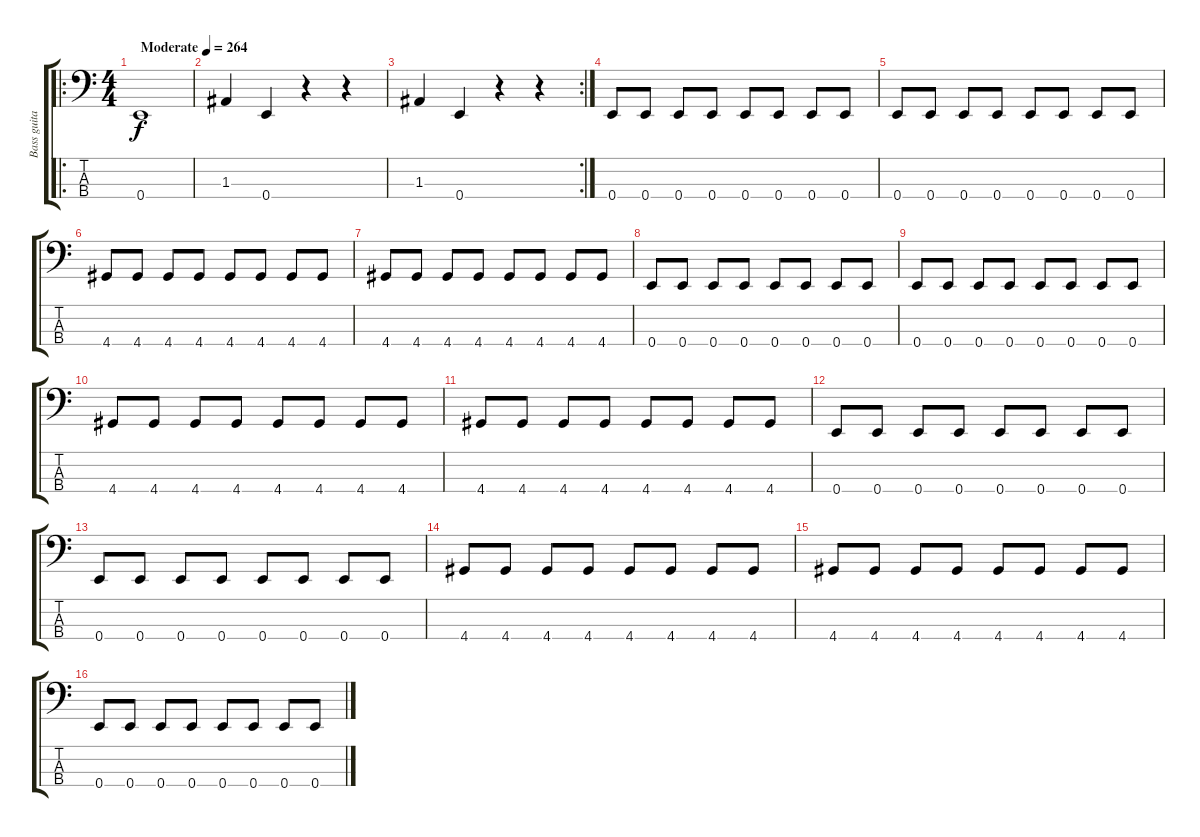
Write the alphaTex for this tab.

\track ("Bass guitar" "Bass guita") {instrument electricbassfinger}
\staff {score tabs}
\tuning (G2 D2 A1 E1) {hide}
\ro
\ts (4 4)
\tempo (264 "Moderate")
\clef f4
\ks c
0.4.1{dy f instrument electricbassfinger} |
1.3.4 0.4.4 r.4 r.4 |
\rc 2
1.3.4 0.4.4 r.4 r.4 |
0.4.8 0.4.8 0.4.8 0.4.8 0.4.8 0.4.8 0.4.8 0.4.8 |
0.4.8 0.4.8 0.4.8 0.4.8 0.4.8 0.4.8 0.4.8 0.4.8 |
4.4.8 4.4.8 4.4.8 4.4.8 4.4.8 4.4.8 4.4.8 4.4.8 |
4.4.8 4.4.8 4.4.8 4.4.8 4.4.8 4.4.8 4.4.8 4.4.8 |
0.4.8 0.4.8 0.4.8 0.4.8 0.4.8 0.4.8 0.4.8 0.4.8 |
0.4.8 0.4.8 0.4.8 0.4.8 0.4.8 0.4.8 0.4.8 0.4.8 |
4.4.8 4.4.8 4.4.8 4.4.8 4.4.8 4.4.8 4.4.8 4.4.8 |
4.4.8 4.4.8 4.4.8 4.4.8 4.4.8 4.4.8 4.4.8 4.4.8 |
0.4.8 0.4.8 0.4.8 0.4.8 0.4.8 0.4.8 0.4.8 0.4.8 |
0.4.8 0.4.8 0.4.8 0.4.8 0.4.8 0.4.8 0.4.8 0.4.8 |
4.4.8 4.4.8 4.4.8 4.4.8 4.4.8 4.4.8 4.4.8 4.4.8 |
4.4.8 4.4.8 4.4.8 4.4.8 4.4.8 4.4.8 4.4.8 4.4.8 |
0.4.8 0.4.8 0.4.8 0.4.8 0.4.8 0.4.8 0.4.8 0.4.8
